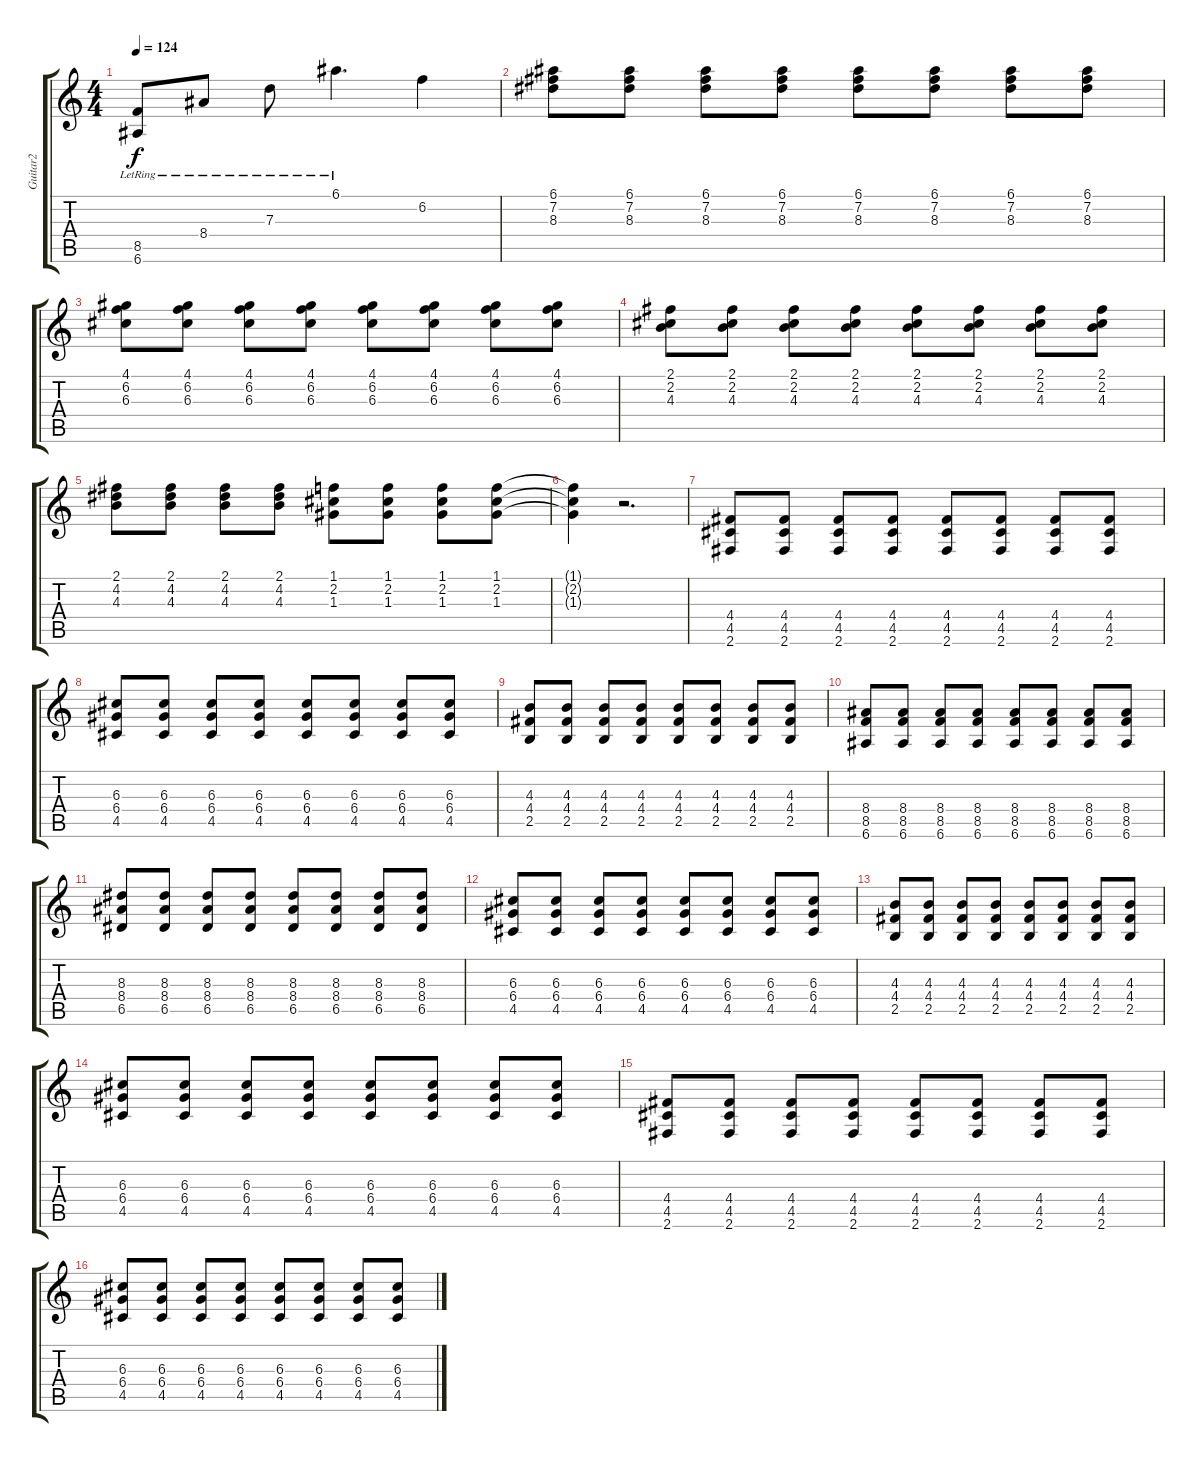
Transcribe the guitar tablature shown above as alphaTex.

\track ("Guitar2" "Guitar2") {instrument distortionguitar}
\staff {score tabs}
\tuning (E4 B3 G3 D3 A2 E2) {hide}
\ts (4 4)
\tempo 124
\clef g2
\ks c
(8.5 6.6{lr}).8{dy f} 8.4{lr}.8 7.3{lr}.8 6.1{lr}.4{d} 6.2.4 |
(6.1 7.2 8.3).8 (6.1 7.2 8.3).8 (6.1 7.2 8.3).8 (6.1 7.2 8.3).8 (6.1 7.2 8.3).8 (6.1 7.2 8.3).8 (6.1 7.2 8.3).8 (6.1 7.2 8.3).8 |
(4.1 6.2 6.3).8 (4.1 6.2 6.3).8 (4.1 6.2 6.3).8 (4.1 6.2 6.3).8 (4.1 6.2 6.3).8 (4.1 6.2 6.3).8 (4.1 6.2 6.3).8 (4.1 6.2 6.3).8 |
(2.1 2.2 4.3).8 (2.1 2.2 4.3).8 (2.1 2.2 4.3).8 (2.1 2.2 4.3).8 (2.1 2.2 4.3).8 (2.1 2.2 4.3).8 (2.1 2.2 4.3).8 (2.1 2.2 4.3).8 |
(2.1 4.2 4.3).8 (2.1 4.2 4.3).8 (2.1 4.2 4.3).8 (2.1 4.2 4.3).8 (1.1 2.2 1.3).8 (1.1 2.2 1.3).8 (1.1 2.2 1.3).8 (1.1 2.2 1.3).8 |
(1.1{t} 2.2{t} 1.3{t}).4 r.2{d} |
(4.4 4.5 2.6).8 (4.4 4.5 2.6).8 (4.4 4.5 2.6).8 (4.4 4.5 2.6).8 (4.4 4.5 2.6).8 (4.4 4.5 2.6).8 (4.4 4.5 2.6).8 (4.4 4.5 2.6).8 |
(6.3 6.4 4.5).8 (6.3 6.4 4.5).8 (6.3 6.4 4.5).8 (6.3 6.4 4.5).8 (6.3 6.4 4.5).8 (6.3 6.4 4.5).8 (6.3 6.4 4.5).8 (6.3 6.4 4.5).8 |
(4.3 4.4 2.5).8 (4.3 4.4 2.5).8 (4.3 4.4 2.5).8 (4.3 4.4 2.5).8 (4.3 4.4 2.5).8 (4.3 4.4 2.5).8 (4.3 4.4 2.5).8 (4.3 4.4 2.5).8 |
(8.4 8.5 6.6).8 (8.4 8.5 6.6).8 (8.4 8.5 6.6).8 (8.4 8.5 6.6).8 (8.4 8.5 6.6).8 (8.4 8.5 6.6).8 (8.4 8.5 6.6).8 (8.4 8.5 6.6).8 |
(8.3 8.4 6.5).8 (8.3 8.4 6.5).8 (8.3 8.4 6.5).8 (8.3 8.4 6.5).8 (8.3 8.4 6.5).8 (8.3 8.4 6.5).8 (8.3 8.4 6.5).8 (8.3 8.4 6.5).8 |
(6.3 6.4 4.5).8 (6.3 6.4 4.5).8 (6.3 6.4 4.5).8 (6.3 6.4 4.5).8 (6.3 6.4 4.5).8 (6.3 6.4 4.5).8 (6.3 6.4 4.5).8 (6.3 6.4 4.5).8 |
(4.3 4.4 2.5).8 (4.3 4.4 2.5).8 (4.3 4.4 2.5).8 (4.3 4.4 2.5).8 (4.3 4.4 2.5).8 (4.3 4.4 2.5).8 (4.3 4.4 2.5).8 (4.3 4.4 2.5).8 |
(6.3 6.4 4.5).8 (6.3 6.4 4.5).8 (6.3 6.4 4.5).8 (6.3 6.4 4.5).8 (6.3 6.4 4.5).8 (6.3 6.4 4.5).8 (6.3 6.4 4.5).8 (6.3 6.4 4.5).8 |
(4.4 4.5 2.6).8 (4.4 4.5 2.6).8 (4.4 4.5 2.6).8 (4.4 4.5 2.6).8 (4.4 4.5 2.6).8 (4.4 4.5 2.6).8 (4.4 4.5 2.6).8 (4.4 4.5 2.6).8 |
(6.3 6.4 4.5).8 (6.3 6.4 4.5).8 (6.3 6.4 4.5).8 (6.3 6.4 4.5).8 (6.3 6.4 4.5).8 (6.3 6.4 4.5).8 (6.3 6.4 4.5).8 (6.3 6.4 4.5).8
